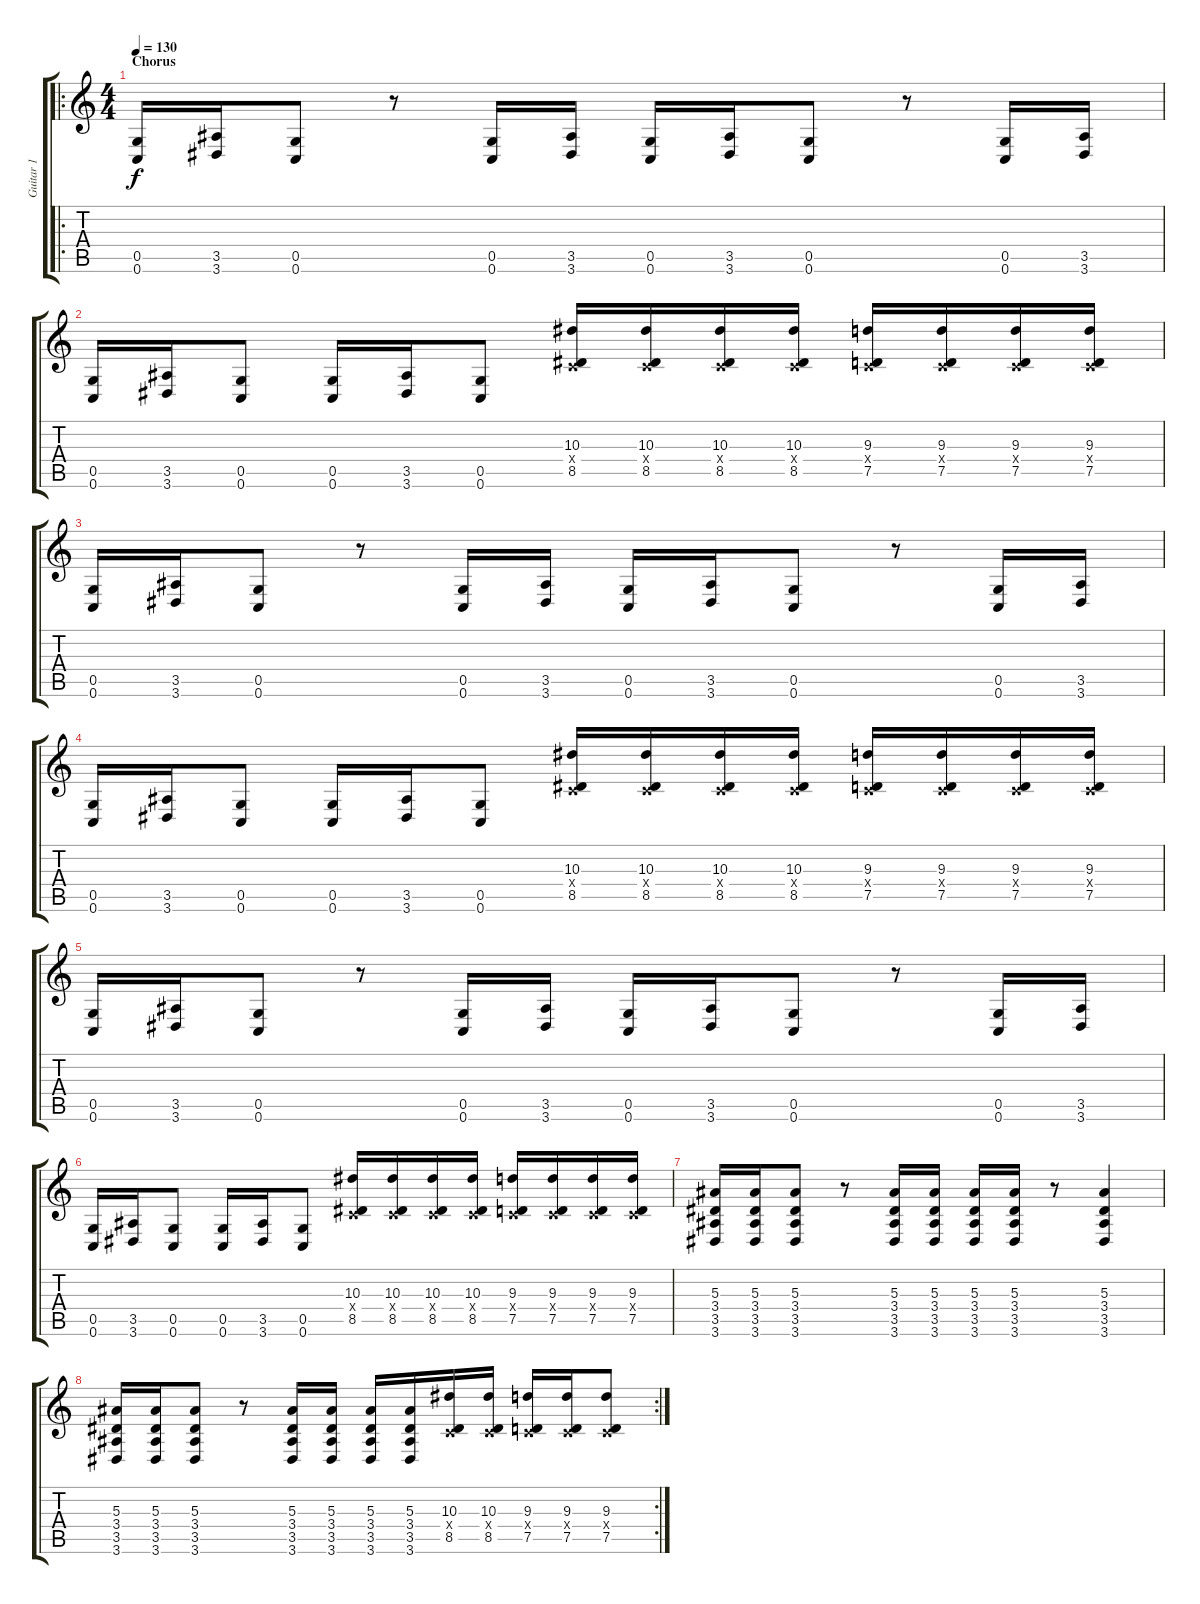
\track ("Guitar 1" "Guitar 1") {instrument distortionguitar}
\staff {score tabs}
\tuning (D4 A3 F3 C3 G2 C2) {hide}
\ro
\ts (4 4)
\section ("" "Chorus")
\tempo 130
\clef g2
\ks c
(0.5 0.6).16{dy f} (3.5 3.6).16 (0.5 0.6).8 r.8 (0.5 0.6).16 (3.5 3.6).16 (0.5 0.6).16 (3.5 3.6).16 (0.5 0.6).8 r.8 (0.5 0.6).16 (3.5 3.6).16 |
(0.5 0.6).16 (3.5 3.6).16 (0.5 0.6).8 (0.5 0.6).16 (3.5 3.6).16 (0.5 0.6).8 (10.3 0.4{x} 8.5).16 (10.3 0.4{x} 8.5).16 (10.3 0.4{x} 8.5).16 (10.3 0.4{x} 8.5).16 (9.3 0.4{x} 7.5).16 (9.3 0.4{x} 7.5).16 (9.3 0.4{x} 7.5).16 (9.3 0.4{x} 7.5).16 |
(0.5 0.6).16 (3.5 3.6).16 (0.5 0.6).8 r.8 (0.5 0.6).16 (3.5 3.6).16 (0.5 0.6).16 (3.5 3.6).16 (0.5 0.6).8 r.8 (0.5 0.6).16 (3.5 3.6).16 |
(0.5 0.6).16 (3.5 3.6).16 (0.5 0.6).8 (0.5 0.6).16 (3.5 3.6).16 (0.5 0.6).8 (10.3 0.4{x} 8.5).16 (10.3 0.4{x} 8.5).16 (10.3 0.4{x} 8.5).16 (10.3 0.4{x} 8.5).16 (9.3 0.4{x} 7.5).16 (9.3 0.4{x} 7.5).16 (9.3 0.4{x} 7.5).16 (9.3 0.4{x} 7.5).16 |
(0.5 0.6).16 (3.5 3.6).16 (0.5 0.6).8 r.8 (0.5 0.6).16 (3.5 3.6).16 (0.5 0.6).16 (3.5 3.6).16 (0.5 0.6).8 r.8 (0.5 0.6).16 (3.5 3.6).16 |
(0.5 0.6).16 (3.5 3.6).16 (0.5 0.6).8 (0.5 0.6).16 (3.5 3.6).16 (0.5 0.6).8 (10.3 0.4{x} 8.5).16 (10.3 0.4{x} 8.5).16 (10.3 0.4{x} 8.5).16 (10.3 0.4{x} 8.5).16 (9.3 0.4{x} 7.5).16 (9.3 0.4{x} 7.5).16 (9.3 0.4{x} 7.5).16 (9.3 0.4{x} 7.5).16 |
(5.3 3.4 3.5 3.6).16 (5.3 3.4 3.5 3.6).16 (5.3 3.4 3.5 3.6).8 r.8 (5.3 3.4 3.5 3.6).16 (5.3 3.4 3.5 3.6).16 (5.3 3.4 3.5 3.6).16 (5.3 3.4 3.5 3.6).16 r.8 (5.3 3.4 3.5 3.6).4 |
\rc 2
(5.3 3.4 3.5 3.6).16 (5.3 3.4 3.5 3.6).16 (5.3 3.4 3.5 3.6).8 r.8 (5.3 3.4 3.5 3.6).16 (5.3 3.4 3.5 3.6).16 (5.3 3.4 3.5 3.6).16 (5.3 3.4 3.5 3.6).16 (10.3 0.4{x} 8.5).16 (10.3 0.4{x} 8.5).16 (9.3 0.4{x} 7.5).16 (9.3 0.4{x} 7.5).16 (9.3 0.4{x} 7.5).8
